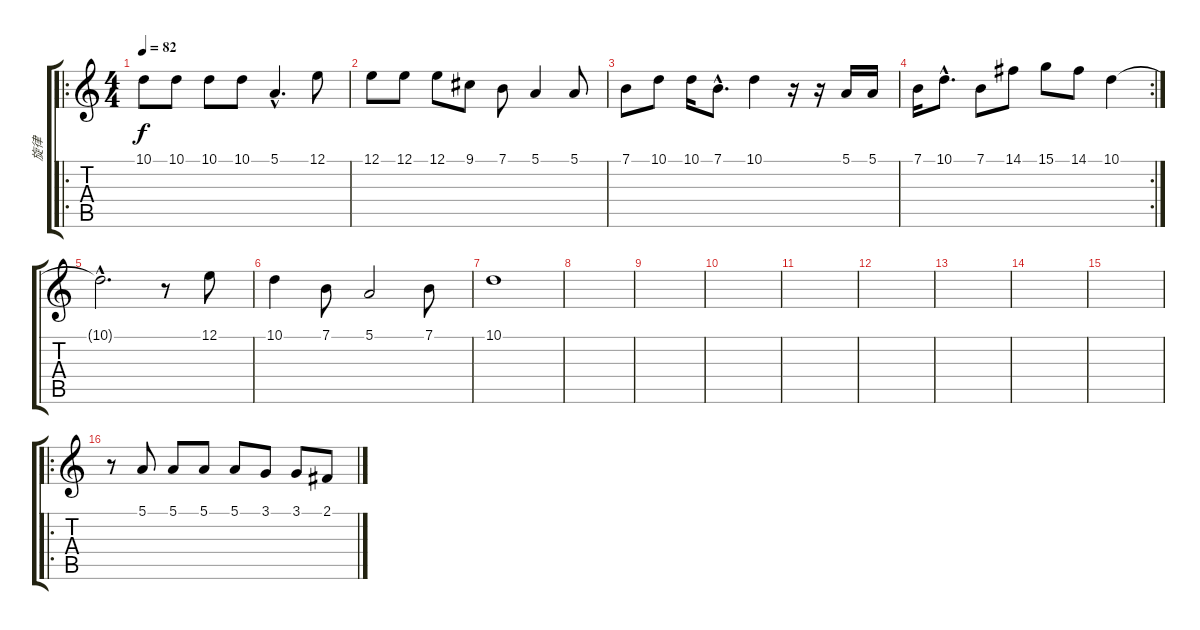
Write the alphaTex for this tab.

\track ("旋律" "旋律") {instrument sopranosax}
\staff {score tabs}
\tuning (E4 B3 G3 D3 A2 E2) {hide}
\ro
\ts (4 4)
\tempo 82
\clef g2
\ks c
10.1.8{dy f} 10.1.8 10.1.8 10.1.8 5.1{hac}.4{d} 12.1.8 |
12.1.8 12.1.8 12.1.8 9.1.8 7.1.8 5.1.4 5.1.8 |
7.1.8 10.1.8 10.1.16 7.1{hac}.8{d} 10.1.4 r.16 r.16 5.1.16 5.1.16 |
\rc 2
7.1.16 10.1{hac}.8{d} 7.1.8 14.1.8 15.1.8 14.1.8 10.1.4 |
10.1{hac t}.2{d} r.8 12.1.8 |
10.1.4 7.1.8 5.1.2 7.1.8 |
10.1.1 |
|
|
|
|
|
|
|
|
\ro
r.8 5.1.8 5.1.8 5.1.8 5.1.8 3.1.8 3.1.8 2.1.8
